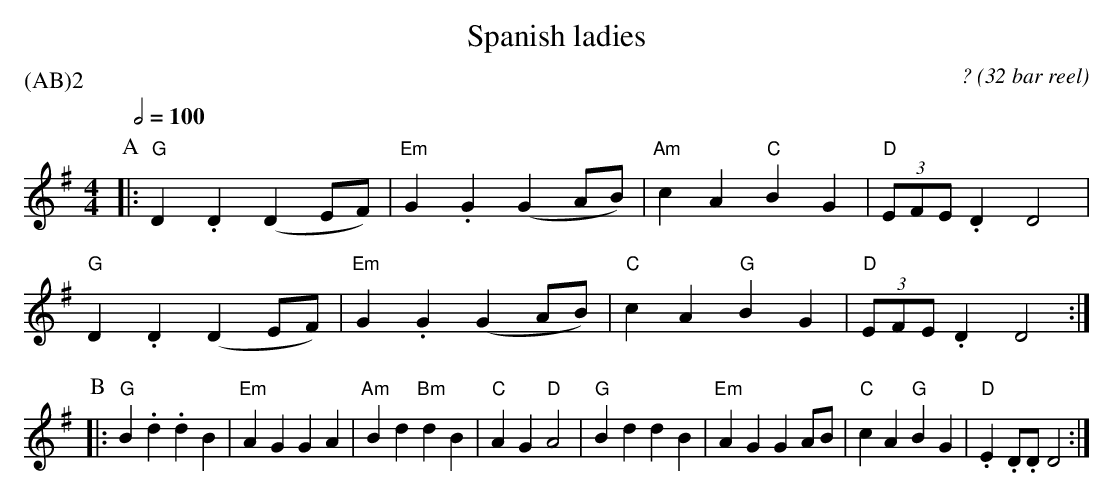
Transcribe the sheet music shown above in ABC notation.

X:1
T:Spanish ladies
C: ? (32 bar reel)
P:(AB)2
M:4/4
L:1/4
Q:1/2=100
K:G
V:1
P:A
|:"G" D.D (DE/2F/2) | "Em" G.G (GA/2B/2)| "Am" cA "C" BG| "D" (3E/2F/2E/2.D D2|
"G" D.D (DE/2F/2)| "Em" G.G (GA/2B/2) | "C" cA "G" BG| "D" (3E/2F/2E/2.D D2:|
P:B
|:"G" B.d .dB |"Em" AG GA| "Am" Bd "Bm" dB | "C"AG "D"A2 |"G" Bd dB | "Em" AG GA/2B/2|\
"C" cA "G" BG | "D" .E.D/2.D/2 D2 :|
